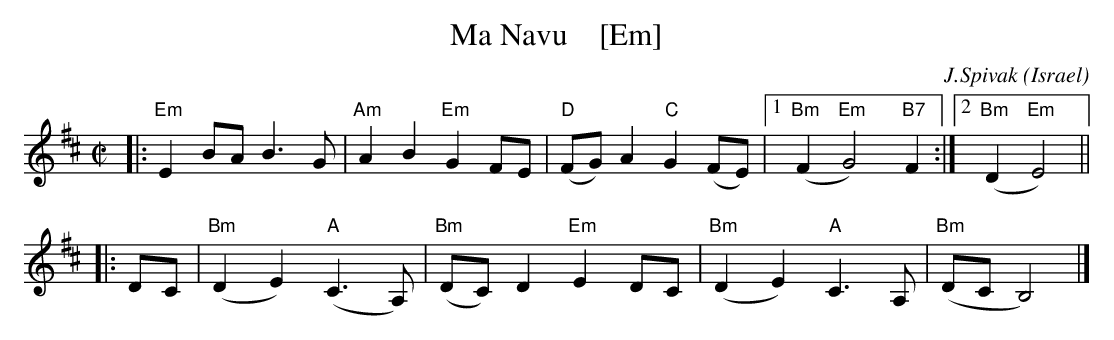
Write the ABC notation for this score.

X:1
T: Ma Navu    [Em]
L: 1/8
O: Israel
C: J.Spivak
M: C|
K: Edor
|: "Em"E2BA B3G | "Am"A2B2 "Em"G2FE | "D"(FG)A2 "C"G2(FE) |1 "Bm"(F2"Em"G4) "B7"F2 :|2 "Bm"(D2"Em"E4) ||
|: DC | "Bm"(D2E2) "A"(C3A,) | "Bm"(DC)D2 "Em"E2DC | "Bm"(D2E2) "A"C3A, | "Bm"(DC B,4) |]
